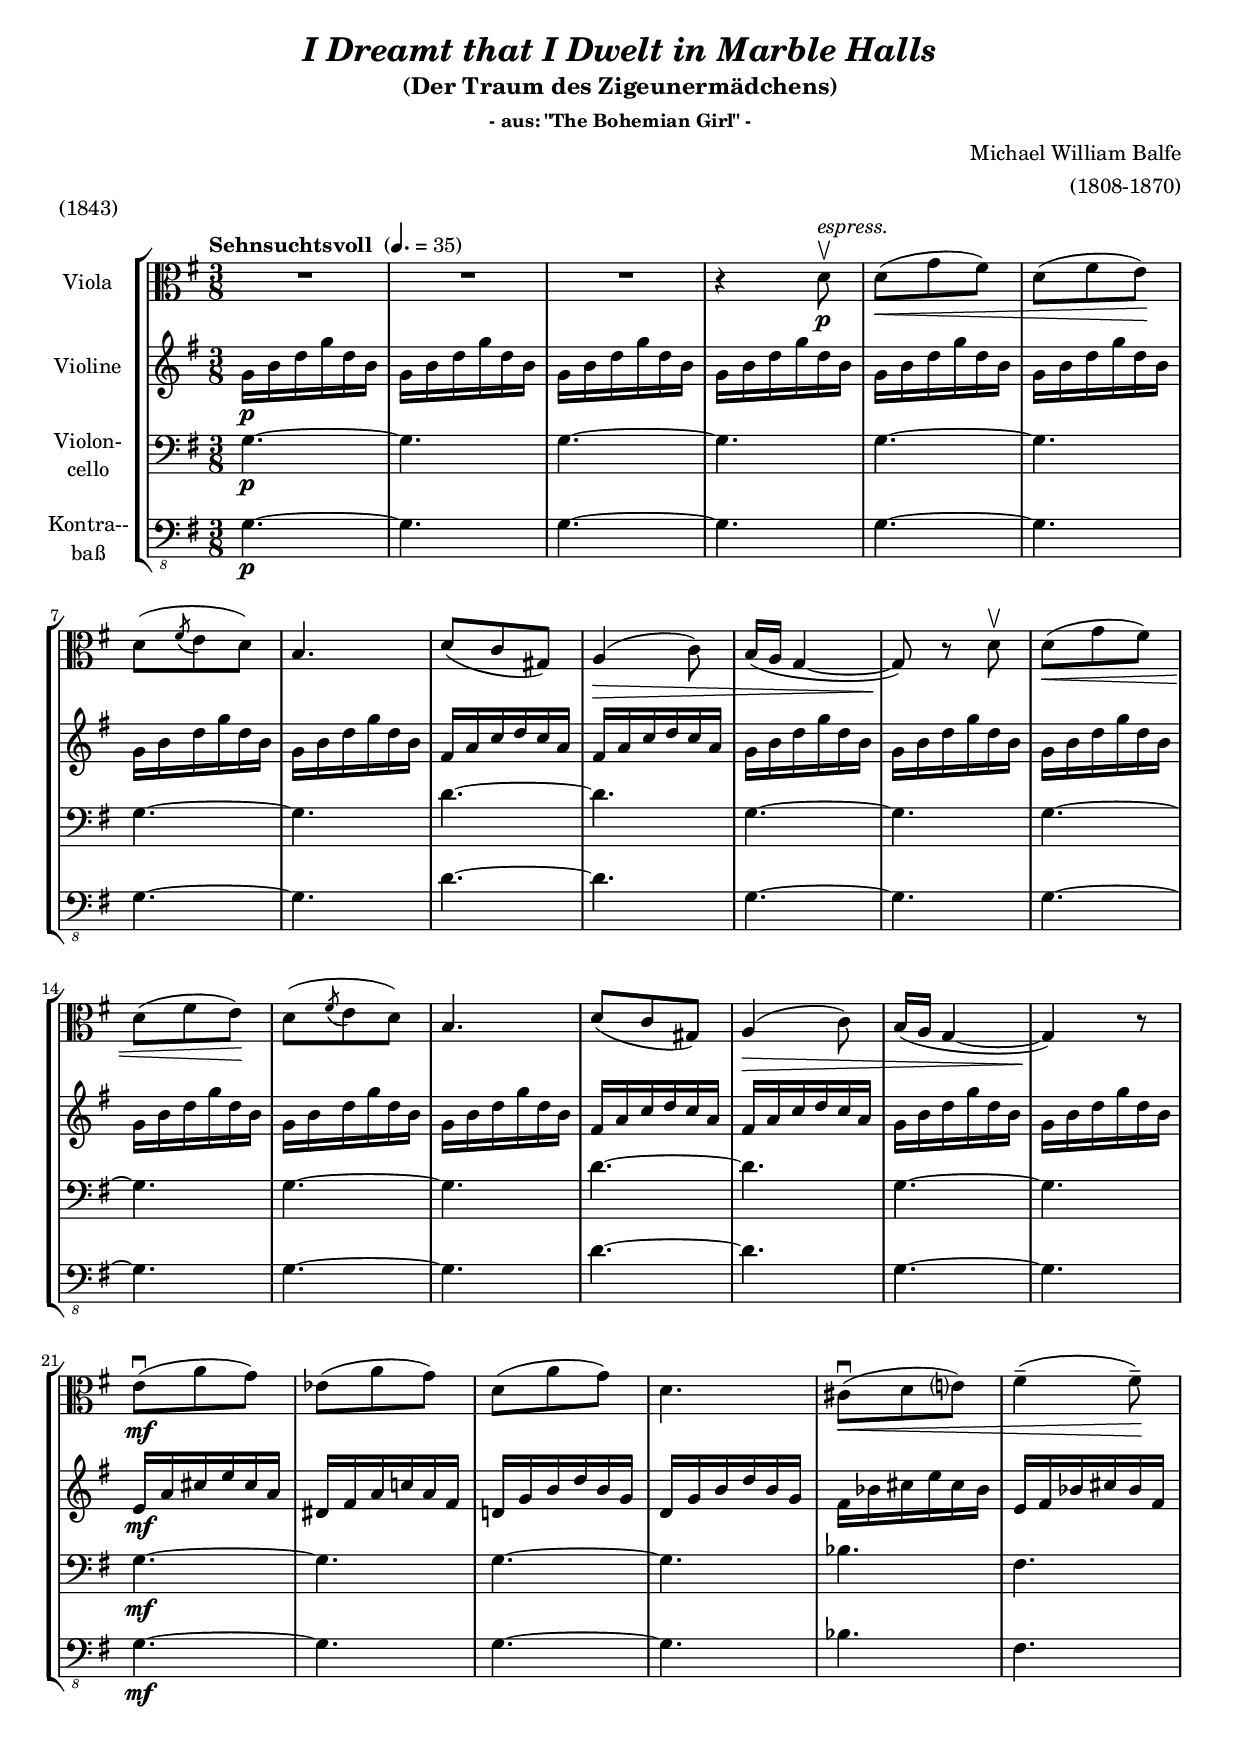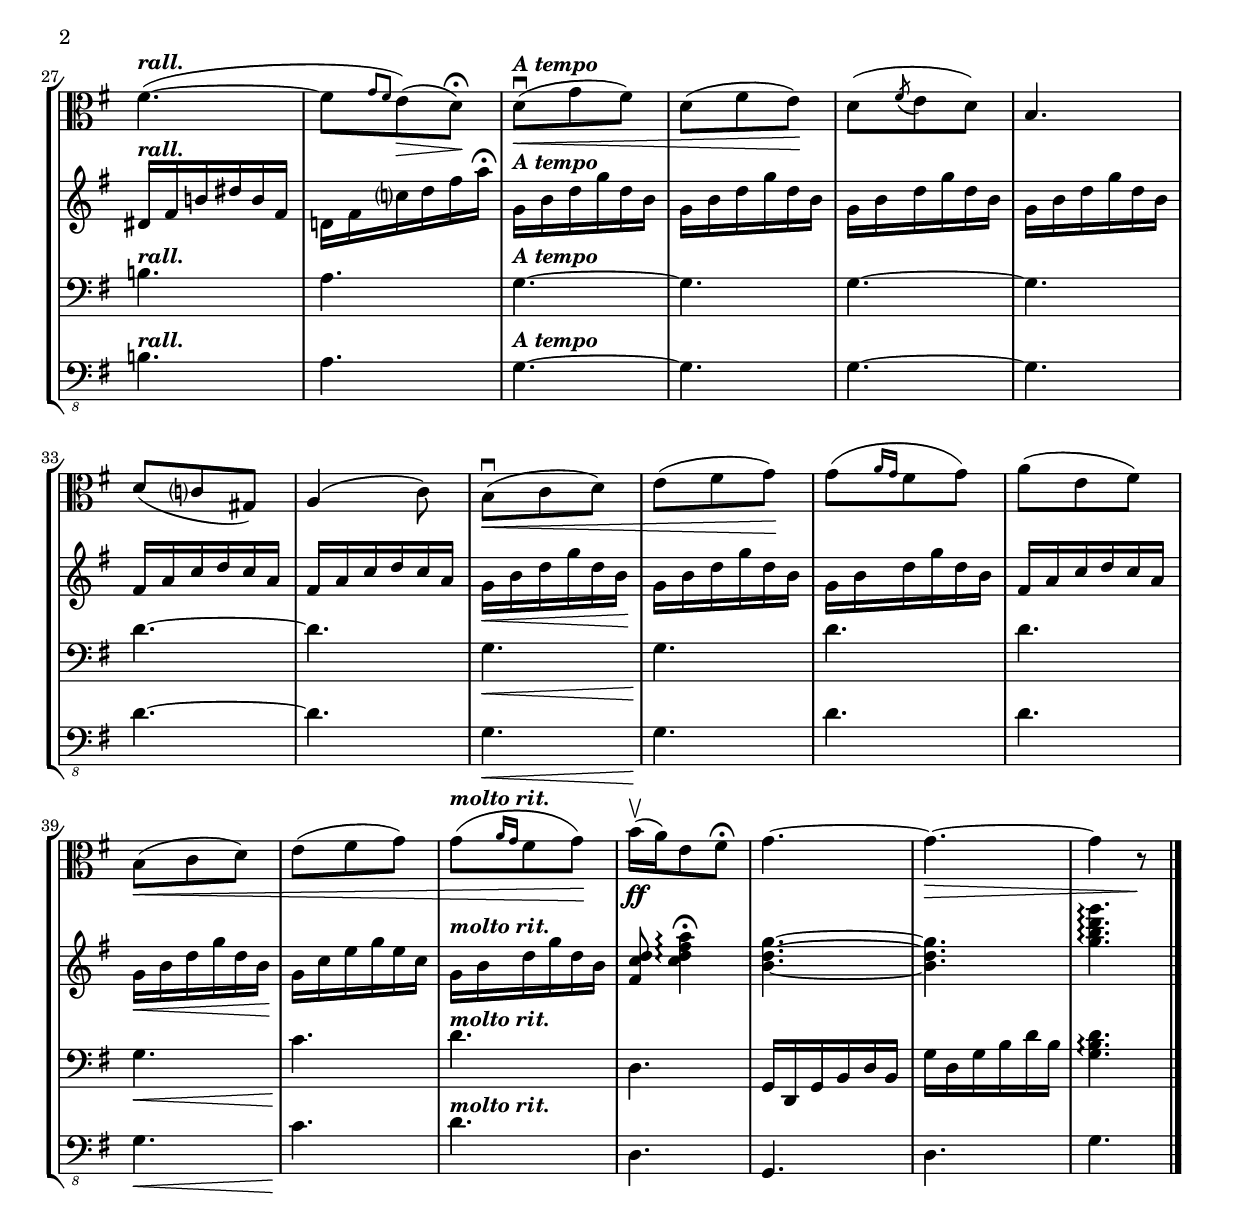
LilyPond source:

\version "2.14.2"
\include "deutsch.ly"

#(set-global-staff-size 18.125)

\header {
  title       = \markup \bold \italic "I Dreamt that I Dwelt in Marble Halls"
  subtitle    = "(Der Traum des Zigeunermädchens)"
  subsubtitle = "- aus: \"The Bohemian Girl\" -"
  composer    = "Michael William Balfe"
  arranger  = "(1808-1870)"
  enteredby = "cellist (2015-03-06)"
  piece     = "(1843)"
}

voiceconsts = {
  \key c \major
  \time 3/8
  \tempo "Sehnsuchtsvoll " 4.=35
  \numericTimeSignature
  \compressFullBarRests
  % Set default beaming for all staves
%  \set Timing.beamExceptions = #'()
%  \set Timing.baseMoment     = #(ly:make-moment 1 4)
%  \set Timing.beatStructure  = #'(1 1 1)

}

%mihi = "clarinet"
mihi = "trumpet"
mist = "string ensemble 1"
%miba = "drawbar organ"
miba = "bassoon"
%mikl = "acoustic grand"

atem = \markup \bold \italic "A tempo"
espr = \markup \italic "espress."
mrit = \markup \bold \italic "molto rit."
rall = \markup \bold \italic "rall."

va = \relative c' {
  \voiceconsts
  \clef "alto"

  R4.*3
  r4 g8\upbow\p^\espr
  g(\< c h)
  g( h a)\!
  g( \acciaccatura h a g)
  e4.
  g8( f cis)
  d4(\> f8)
  e16( d c4~
  c8)\! r g'\upbow

  g(\< c h)
  g( h a)\!
  g( \acciaccatura h a g)
  e4.
  g8( f cis)
  d4(\> f8)
  e16( d c4~
  c)\! r8

  a'8(\downbow\mf d c)
  as( d c)
  g( d' c)
  g4.
  fis8(\downbow\< g a?)
  h4(-- h8)--\!
  h4.(~^\rall
  h8[ \grace { c[ h] } a)(\> g)]\!\fermata

  g(\downbow^\atem\< c h)
  g( h a)\!
  g( \acciaccatura h a g)
  e4.
  g8( f? cis)
  d4( f8)
  e(\downbow\< f g)
  a( h c)\!

  c[( \grace { d16[ c] } h8 c)]
  d( a h)
  e,(\< f g)
  a( h c)
  c[(^\mrit \grace { d16[ c] } h8 c)]\!
  e16(\upbow\ff d) a8 h\fermata
  c4.~
  c~\>
  c4 r8\! \bar "|."
}

vb = \relative c' {
  \voiceconsts

  c16\p e g c g e
  c e g c g e
  c e g c g e
  c e g c g e
  c e g c g e
  c e g c g e

  c e g c g e
  c e g c g e
  h d f g f d
  h d f g f d
  c e g c g e
  c e g c g e

  c e g c g e
  c e g c g e
  c e g c g e
  c e g c g e
  h d f g f d
  h d f g f d

  c e g c g e
  c e g c g e
  a,\mf d fis a fis d
  gis, h d f! d h
  g! c e g e c
  g c e g e c

  h es fis a fis es
  a, h es fis es h
  gis^\rall h e! gis e h
  g! h f'? g h d\fermata
  c,^\atem e g c g e

  c e g c g e
  c e g c g e
  c e g c g e
  h d f g f d
  h d f g f d

  c\< e g c g e\!
  c e g c g e
  c e g c g e
  h d f g f d
  c\< e g c g e\!

  c f a c a f
  c^\mrit e g c g e
  <h f' g>8 <f' g h d>4\arpeggio\fermata
  <e g c>4.~
  <e g c>
  <c' e g c>\arpeggio \bar "|."
}

vc = \relative c {
  \voiceconsts
  \clef "bass"

  c4.~\p
  c
  c~
  c
  c~
  c

  c~
  c
  g'~
  g
  c,~
  c

  c~
  c
  c~
  c
  g'~
  g

  c,~
  c
  c~\mf
  c
  c~
  c

  es
  h
  e!^\rall
  d
  c~^\atem

  c
  c~
  c
  g'~
  g

  c,\<
  c\!
  g'
  g
  c,\<

  f\!
  g^\mrit
  g,
  c,16 g c e g e
  c' g c e g e
  <c e g>4.\arpeggio \bar "|."
}

\include "v4.ily"

music = \new StaffGroup <<
      \new Staff {
        \set Staff.midiInstrument = \mist
        \set Staff.instrumentName = \markup \center-column { "Viola" }
        \transpose c g { \va }
      }

      \new Staff {
        \set Staff.midiInstrument = \mist
        \set Staff.instrumentName = \markup \center-column { "Violine" }
        \transpose c g { \vb }
      }

      \new Staff {
        \set Staff.midiInstrument = \miba
        \set Staff.instrumentName = \markup \center-column { "Violon-" "cello" }
        \transpose c g { \vc }
      }

      \new Staff {
        \set Staff.midiInstrument = \miba
        \set Staff.instrumentName = \markup \center-column { "Kontra--" "baß" }
        \transpose c g { \vd }
      }
>>

\book {
  \score {
   \music
    \layout {}
  }

  \score {
    \unfoldRepeats \music

    \midi {
      \context {
        \Score
      }
    }
  }
}
